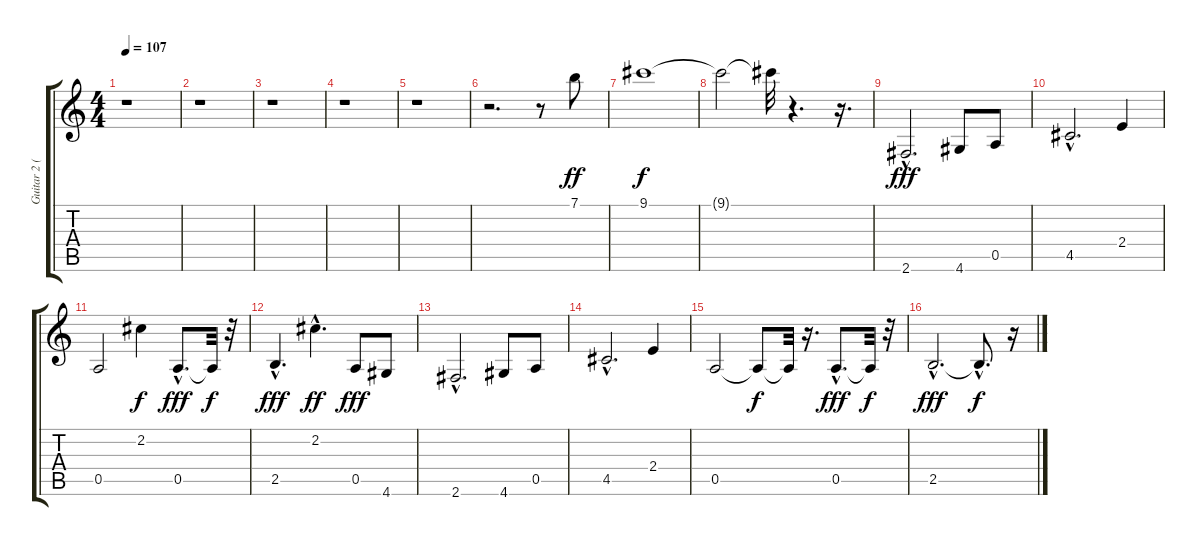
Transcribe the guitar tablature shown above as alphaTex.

\track ("Guitar 2 (electric clean)" "Guitar 2 (") {instrument electricguitarclean}
\staff {score tabs}
\tuning (E4 B3 G3 D3 A2 E2) {hide}
\ts (4 4)
\tempo 107
\clef g2
\ks c
r.1{dy f} |
r.1 |
r.1 |
r.1 |
r.1 |
r.2{d} r.8 7.1.8{dy ff} |
9.1.1{dy f} |
9.1{t}.2 9.1{t}.32 r.4{d} r.16{d} |
2.6{hac}.2{d dy fff} 4.6.8 0.5.8 |
4.5{hac}.2{d} 2.4.4 |
0.5.2 2.2.4{dy f} 0.5{hac}.8{d dy fff} 0.5{t}.32{dy f} r.32 |
2.5{hac}.4{d dy fff} 2.2{hac}.4{d dy ff} 0.5.8{dy fff} 4.6.8 |
2.6{hac}.2{d} 4.6.8 0.5.8 |
4.5{hac}.2{d} 2.4.4 |
0.5.2 0.5{t}.8{dy f} 0.5{t}.32 r.16{d} 0.5{hac}.8{d dy fff} 0.5{t}.32{dy f} r.32 |
2.5{hac}.2{d dy fff} 2.5{hac t}.8{d dy f} r.16
